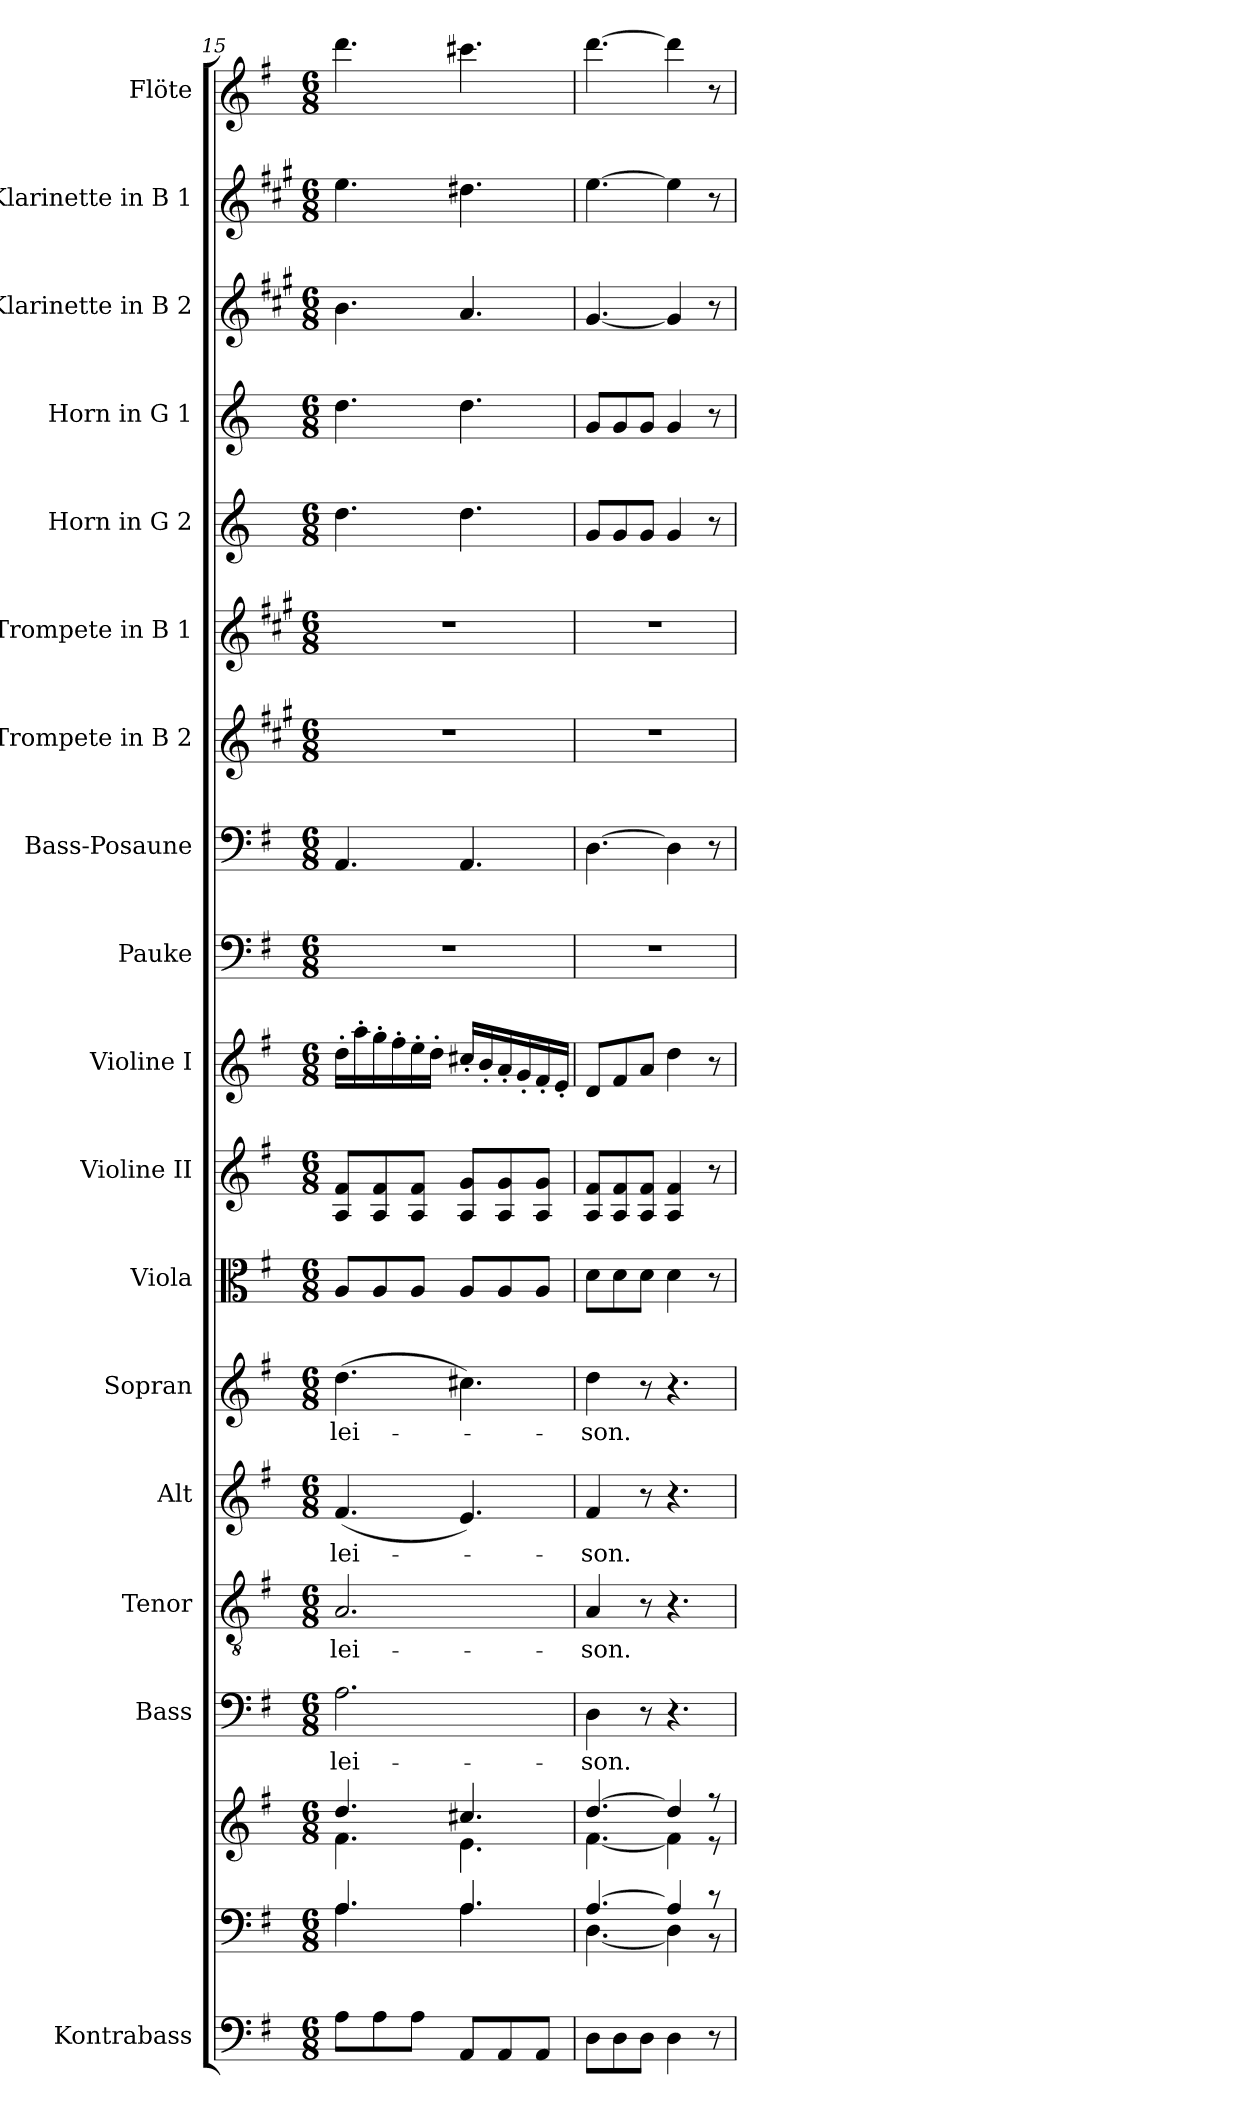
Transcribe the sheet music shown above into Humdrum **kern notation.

**kern	**kern	**kern	**kern	**text	**kern	**text	**kern	**text	**kern	**text	**kern	**kern	**kern	**kern	**kern	**kern	**kern	**kern	**kern	**kern	**kern	**kern
*part18	*part17	*part17	*part16	*part16	*part15	*part15	*part14	*part14	*part13	*part13	*part12	*part11	*part10	*part9	*part8	*part7	*part6	*part5	*part4	*part3	*part2	*part1
*staff19	*staff18	*staff17	*staff16	*staff16	*staff15	*staff15	*staff14	*staff14	*staff13	*staff13	*staff12	*staff11	*staff10	*staff9	*staff8	*staff7	*staff6	*staff5	*staff4	*staff3	*staff2	*staff1
*I"Kontrabass	*	*	*I"Bass	*	*I"Tenor	*	*I"Alt	*	*I"Sopran	*	*I"Viola	*I"Violine II	*I"Violine I	*I"Pauke	*I"Bass-Posaune	*I"Trompete in B 2	*I"Trompete in B 1	*I"Horn in G 2	*I"Horn in G 1	*I"Klarinette in B 2	*I"Klarinette in B 1	*I"Flöte
*I'Kb.	*	*	*I'B	*	*I'T	*	*I'A	*	*I'S	*	*I'Vla.	*I'Vl. II	*I'Vl. I	*I'Pk.	*I'B. Pos.	*	*	*I'Hrn. 2	*I'Hrn. 1	*	*	*I'Fl.
!!LO:PB:g=z
*clefF4	*clefF4	*clefG2	*clefF4	*	*clefGv2	*	*clefG2	*	*clefG2	*	*clefC3	*clefG2	*clefG2	*clefF4	*clefF4	*clefG2	*clefG2	*clefG2	*clefG2	*clefG2	*clefG2	*clefG2
*ITrd7c12	*	*	*	*	*	*	*	*	*	*	*	*	*	*	*	*ITrd1c2	*ITrd1c2	*ITrd3c5	*ITrd3c5	*ITrd1c2	*ITrd1c2	*
*k[f#]	*k[f#]	*k[f#]	*k[f#]	*	*k[f#]	*	*k[f#]	*	*k[f#]	*	*k[f#]	*k[f#]	*k[f#]	*k[f#]	*k[f#]	*k[f#]	*k[f#]	*k[f#]	*k[f#]	*k[f#]	*k[f#]	*k[f#]
*G:	*G:	*G:	*G:	*	*G:	*	*G:	*	*G:	*	*G:	*G:	*G:	*G:	*G:	*G:	*G:	*G:	*G:	*G:	*G:	*G:
*M6/8	*M6/8	*M6/8	*M6/8	*	*M6/8	*	*M6/8	*	*M6/8	*	*M6/8	*M6/8	*M6/8	*M6/8	*M6/8	*M6/8	*M6/8	*M6/8	*M6/8	*M6/8	*M6/8	*M6/8
=15	=15	=15	=15	=15	=15	=15	=15	=15	=15	=15	=15	=15	=15	=15	=15	=15	=15	=15	=15	=15	=15	=15
*	*^	*^	*	*	*	*	*	*	*	*	*	*	*	*	*	*	*	*	*	*	*	*
!	!	!	!	!	!	!LO:LY:b	!	!LO:LY:b	!	!LO:LY:b	!	!LO:LY:b	!	!	!	!	!	!	!	!	!	!	!	!
8AA\L	4.A/	4.A\	4.dd/	4.f#\	2.A\	-lei-	2.A/	-lei-	(<4.f#/	-lei-	(>4.dd\	-lei-	8A/L	8A/ 8f#/L	16dd'>\LL	2.r	4.AA/	2.r	2.r	4.a\	4.a\	4.a\	4.dd\	4.ddd\
.	.	.	.	.	.	.	.	.	.	.	.	.	.	.	16aa'>\	.	.	.	.	.	.	.	.	.
8AA\	.	.	.	.	.	.	.	.	.	.	.	.	8A/	8A/ 8f#/	16gg'>\	.	.	.	.	.	.	.	.	.
.	.	.	.	.	.	.	.	.	.	.	.	.	.	.	16ff#'>\	.	.	.	.	.	.	.	.	.
8AA\J	.	.	.	.	.	.	.	.	.	.	.	.	8A/J	8A/ 8f#/J	16ee'>\	.	.	.	.	.	.	.	.	.
.	.	.	.	.	.	.	.	.	.	.	.	.	.	.	16dd'>\JJ	.	.	.	.	.	.	.	.	.
8AAA/L	4.A/	4.A\	4.cc#X/	4.e\	.	.	.	.	4.e/)	.	4.cc#X\)	.	8A/L	8A/ 8g/L	16cc#X'</LL	.	4.AA/	.	.	4.a\	4.a\	4.g/	4.cc#X\	4.ccc#X\
.	.	.	.	.	.	.	.	.	.	.	.	.	.	.	16b'</	.	.	.	.	.	.	.	.	.
8AAA/	.	.	.	.	.	.	.	.	.	.	.	.	8A/	8A/ 8g/	16a'</	.	.	.	.	.	.	.	.	.
.	.	.	.	.	.	.	.	.	.	.	.	.	.	.	16g'</	.	.	.	.	.	.	.	.	.
8AAA/J	.	.	.	.	.	.	.	.	.	.	.	.	8A/J	8A/ 8g/J	16f#'</	.	.	.	.	.	.	.	.	.
.	.	.	.	.	.	.	.	.	.	.	.	.	.	.	16e'</JJ	.	.	.	.	.	.	.	.	.
=16	=16	=16	=16	=16	=16	=16	=16	=16	=16	=16	=16	=16	=16	=16	=16	=16	=16	=16	=16	=16	=16	=16	=16	=16
!	!	!	!	!	!	!LO:LY:b	!	!LO:LY:b	!	!LO:LY:b	!	!LO:LY:b	!	!	!	!	!	!	!	!	!	!	!	!
8DD\L	[>4.A/	[<4.D\	[>4.dd/	[<4.f#\	4D\	-son.	4A/	-son.	4f#/	-son.	4dd\	-son.	8d\L	8A/ 8f#/L	8d/L	2.r	[4.D\	2.r	2.r	8d/L	8d/L	[4.f#/	[4.dd\	[4.ddd\
8DD\	.	.	.	.	.	.	.	.	.	.	.	.	8d\	8A/ 8f#/	8f#/	.	.	.	.	8d/	8d/	.	.	.
8DD\J	.	.	.	.	8r	.	8r	.	8r	.	8r	.	8d\J	8A/ 8f#/J	8a/J	.	.	.	.	8d/J	8d/J	.	.	.
4DD\	4A/]	4D\]	4dd/]	4f#\]	4.r	.	4.r	.	4.r	.	4.r	.	4d\	4A/ 4f#/	4dd\	.	4D\]	.	.	4d/	4d/	4f#/]	4dd\]	4ddd\]
8r	8r	8r	8r	8r	.	.	.	.	.	.	.	.	8r	8r	8r	.	8r	.	.	8r	8r	8r	8r	8r
*	*v	*v	*	*	*	*	*	*	*	*	*	*	*	*	*	*	*	*	*	*	*	*	*	*
*	*	*v	*v	*	*	*	*	*	*	*	*	*	*	*	*	*	*	*	*	*	*	*	*
=	=	=	=	=	=	=	=	=	=	=	=	=	=	=	=	=	=	=	=	=	=	=
*-	*-	*-	*-	*-	*-	*-	*-	*-	*-	*-	*-	*-	*-	*-	*-	*-	*-	*-	*-	*-	*-	*-
